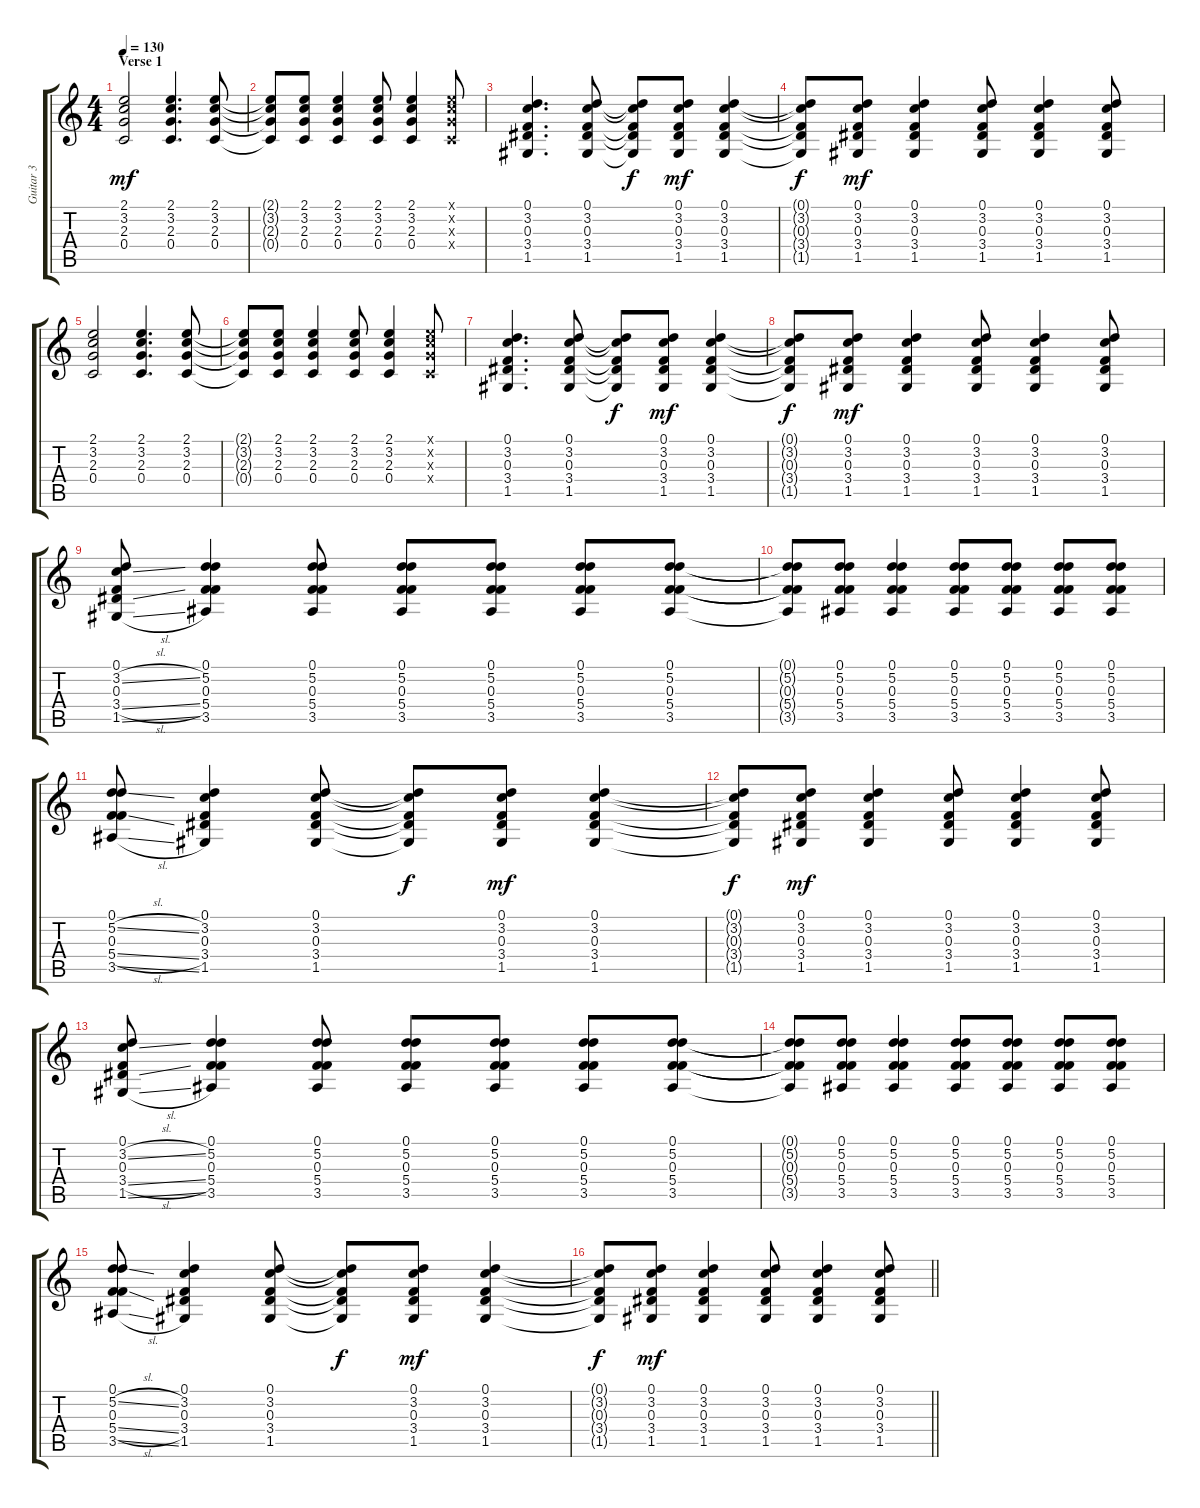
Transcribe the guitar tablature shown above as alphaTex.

\track ("Guitar 3" "Guitar 3") {instrument acousticguitarsteel}
\staff {score tabs}
\tuning (D4 A3 F3 C3 G2 C2) {hide}
\ts (4 4)
\section ("" "Verse 1")
\tempo 130
\clef g2
\ks c
(2.1 3.2 2.3 0.4).2{dy mf} (2.1 3.2 2.3 0.4).4{d} (2.1 3.2 2.3 0.4).8 |
(2.1{t} 3.2{t} 2.3{t} 0.4{t}).8 (2.1 3.2 2.3 0.4).8 (2.1 3.2 2.3 0.4).4 (2.1 3.2 2.3 0.4).8 (2.1 3.2 2.3 0.4).4 (2.1{x} 3.2{x} 2.3{x} 0.4{x}).8 |
(0.1 3.2 0.3 3.4 1.5).4{d} (0.1 3.2 0.3 3.4 1.5).8 (0.1{t} 3.2{t} 0.3{t} 3.4{t} 1.5{t}).8{dy f} (0.1 3.2 0.3 3.4 1.5).8{dy mf} (0.1 3.2 0.3 3.4 1.5).4 |
(0.1{t} 3.2{t} 0.3{t} 3.4{t} 1.5{t}).8{dy f} (0.1 3.2 0.3 3.4 1.5).8{dy mf} (0.1 3.2 0.3 3.4 1.5).4 (0.1 3.2 0.3 3.4 1.5).8 (0.1 3.2 0.3 3.4 1.5).4 (0.1 3.2 0.3 3.4 1.5).8 |
(2.1 3.2 2.3 0.4).2 (2.1 3.2 2.3 0.4).4{d} (2.1 3.2 2.3 0.4).8 |
(2.1{t} 3.2{t} 2.3{t} 0.4{t}).8 (2.1 3.2 2.3 0.4).8 (2.1 3.2 2.3 0.4).4 (2.1 3.2 2.3 0.4).8 (2.1 3.2 2.3 0.4).4 (2.1{x} 3.2{x} 2.3{x} 0.4{x}).8 |
(0.1 3.2 0.3 3.4 1.5).4{d} (0.1 3.2 0.3 3.4 1.5).8 (0.1{t} 3.2{t} 0.3{t} 3.4{t} 1.5{t}).8{dy f} (0.1 3.2 0.3 3.4 1.5).8{dy mf} (0.1 3.2 0.3 3.4 1.5).4 |
(0.1{t} 3.2{t} 0.3{t} 3.4{t} 1.5{t}).8{dy f} (0.1 3.2 0.3 3.4 1.5).8{dy mf} (0.1 3.2 0.3 3.4 1.5).4 (0.1 3.2 0.3 3.4 1.5).8 (0.1 3.2 0.3 3.4 1.5).4 (0.1 3.2 0.3 3.4 1.5).8 |
(0.1 3.2{sl} 0.3 3.4{sl} 1.5{sl}).8 (0.1 5.2 0.3 5.4 3.5).4 (0.1 5.2 0.3 5.4 3.5).8 (0.1 5.2 0.3 5.4 3.5).8 (0.1 5.2 0.3 5.4 3.5).8 (0.1 5.2 0.3 5.4 3.5).8 (0.1 5.2 0.3 5.4 3.5).8 |
(0.1{t} 5.2{t} 0.3{t} 5.4{t} 3.5{t}).8 (0.1 5.2 0.3 5.4 3.5).8 (0.1 5.2 0.3 5.4 3.5).4 (0.1 5.2 0.3 5.4 3.5).8 (0.1 5.2 0.3 5.4 3.5).8 (0.1 5.2 0.3 5.4 3.5).8 (0.1 5.2 0.3 5.4 3.5).8 |
(0.1 5.2{sl} 0.3 5.4{sl} 3.5{sl}).8 (0.1 3.2 0.3 3.4 1.5).4 (0.1 3.2 0.3 3.4 1.5).8 (0.1{t} 3.2{t} 0.3{t} 3.4{t} 1.5{t}).8{dy f} (0.1 3.2 0.3 3.4 1.5).8{dy mf} (0.1 3.2 0.3 3.4 1.5).4 |
(0.1{t} 3.2{t} 0.3{t} 3.4{t} 1.5{t}).8{dy f} (0.1 3.2 0.3 3.4 1.5).8{dy mf} (0.1 3.2 0.3 3.4 1.5).4 (0.1 3.2 0.3 3.4 1.5).8 (0.1 3.2 0.3 3.4 1.5).4 (0.1 3.2 0.3 3.4 1.5).8 |
(0.1 3.2{sl} 0.3 3.4{sl} 1.5{sl}).8 (0.1 5.2 0.3 5.4 3.5).4 (0.1 5.2 0.3 5.4 3.5).8 (0.1 5.2 0.3 5.4 3.5).8 (0.1 5.2 0.3 5.4 3.5).8 (0.1 5.2 0.3 5.4 3.5).8 (0.1 5.2 0.3 5.4 3.5).8 |
(0.1{t} 5.2{t} 0.3{t} 5.4{t} 3.5{t}).8 (0.1 5.2 0.3 5.4 3.5).8 (0.1 5.2 0.3 5.4 3.5).4 (0.1 5.2 0.3 5.4 3.5).8 (0.1 5.2 0.3 5.4 3.5).8 (0.1 5.2 0.3 5.4 3.5).8 (0.1 5.2 0.3 5.4 3.5).8 |
(0.1 5.2{sl} 0.3 5.4{sl} 3.5{sl}).8 (0.1 3.2 0.3 3.4 1.5).4 (0.1 3.2 0.3 3.4 1.5).8 (0.1{t} 3.2{t} 0.3{t} 3.4{t} 1.5{t}).8{dy f} (0.1 3.2 0.3 3.4 1.5).8{dy mf} (0.1 3.2 0.3 3.4 1.5).4 |
\barLineRight lightlight
(0.1{t} 3.2{t} 0.3{t} 3.4{t} 1.5{t}).8{dy f} (0.1 3.2 0.3 3.4 1.5).8{dy mf} (0.1 3.2 0.3 3.4 1.5).4 (0.1 3.2 0.3 3.4 1.5).8 (0.1 3.2 0.3 3.4 1.5).4 (0.1 3.2 0.3 3.4 1.5).8
